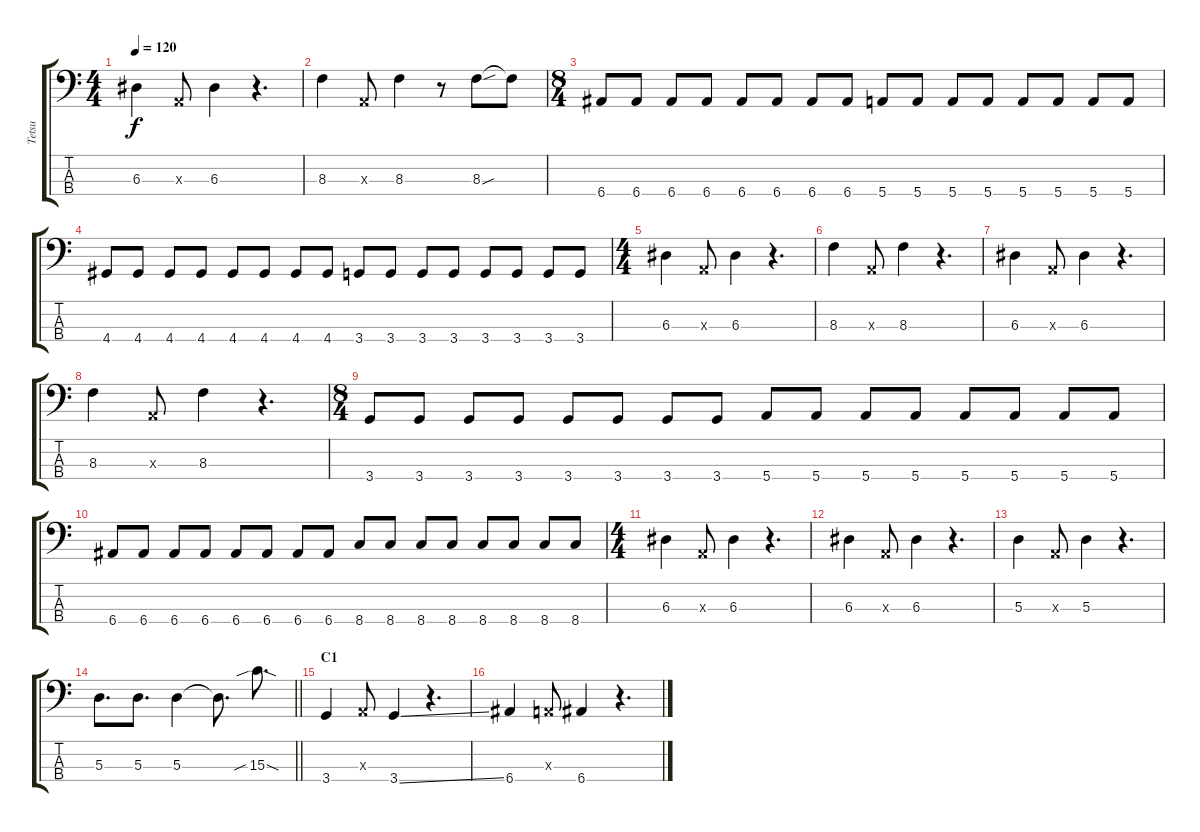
\track ("Tetsu" "Tetsu") {mute instrument electricbasspick}
\staff {score tabs}
\tuning (G2 D2 A1 E1) {hide}
\ts (4 4)
\tempo 120
\clef f4
\ks c
6.3.4{dy f} 0.3{x}.8 6.3.4 r.4{d} |
8.3.4 0.3{x}.8 8.3.4 r.8 8.3{sou}.8 8.3{t}.8 |
\ts (8 4)
6.4.8 6.4.8 6.4.8 6.4.8 6.4.8 6.4.8 6.4.8 6.4.8 5.4.8 5.4.8 5.4.8 5.4.8 5.4.8 5.4.8 5.4.8 5.4.8 |
4.4.8 4.4.8 4.4.8 4.4.8 4.4.8 4.4.8 4.4.8 4.4.8 3.4.8 3.4.8 3.4.8 3.4.8 3.4.8 3.4.8 3.4.8 3.4.8 |
\ts (4 4)
6.3.4 0.3{x}.8 6.3.4 r.4{d} |
8.3.4 0.3{x}.8 8.3.4 r.4{d} |
6.3.4 0.3{x}.8 6.3.4 r.4{d} |
8.3.4 0.3{x}.8 8.3.4 r.4{d} |
\ts (8 4)
3.4.8 3.4.8 3.4.8 3.4.8 3.4.8 3.4.8 3.4.8 3.4.8 5.4.8 5.4.8 5.4.8 5.4.8 5.4.8 5.4.8 5.4.8 5.4.8 |
6.4.8 6.4.8 6.4.8 6.4.8 6.4.8 6.4.8 6.4.8 6.4.8 8.4.8 8.4.8 8.4.8 8.4.8 8.4.8 8.4.8 8.4.8 8.4.8 |
\ts (4 4)
6.3.4 0.3{x}.8 6.3.4 r.4{d} |
6.3.4 0.3{x}.8 6.3.4 r.4{d} |
5.3.4 0.3{x}.8 5.3.4 r.4{d} |
\barLineRight lightlight
5.3.8{d} 5.3.8{d} 5.3.4 5.3{t}.8{d} 15.3{sib sod}.8{d} |
\section ("" "C1")
3.4.4 0.3{x}.8 3.4{ss}.4 r.4{d} |
6.4.4 0.3{x}.8 6.4.4 r.4{d}
